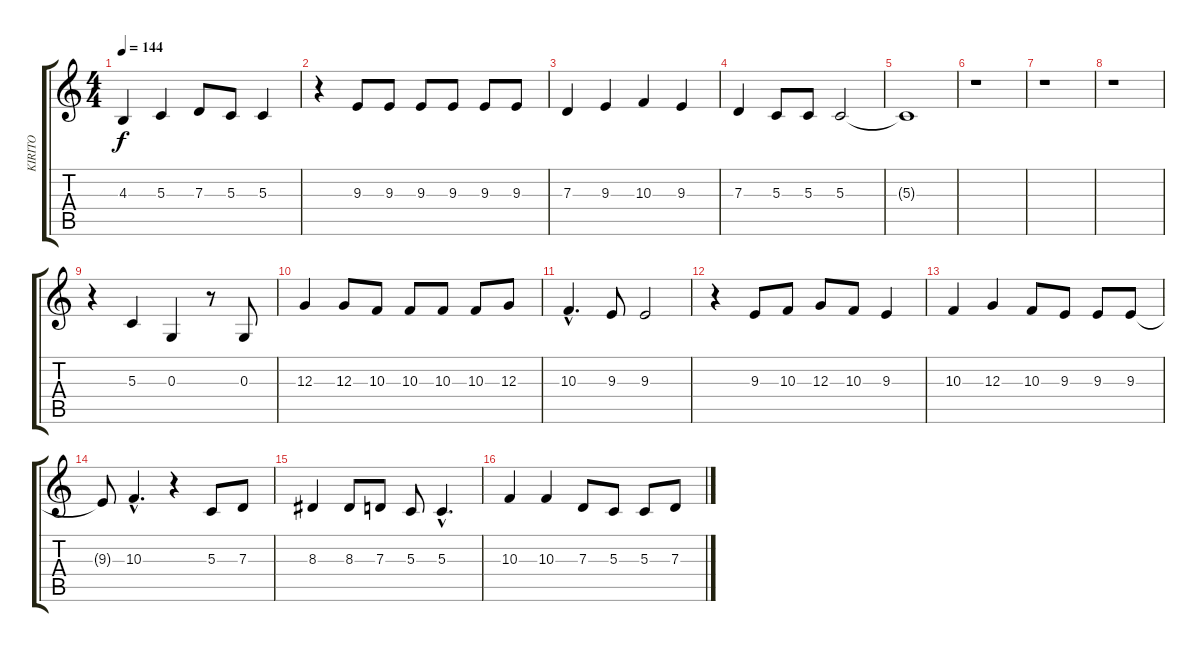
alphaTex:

\track ("KIRITO" "KIRITO") {instrument lead6voice}
\staff {score tabs}
\tuning (E4 B3 G3 D3 A2 E2) {hide}
\ts (4 4)
\tempo 144
\clef g2
\ks c
4.3.4{dy f} 5.3.4 7.3.8 5.3.8 5.3.4 |
r.4 9.3.8 9.3.8 9.3.8 9.3.8 9.3.8 9.3.8 |
7.3.4 9.3.4 10.3.4 9.3.4 |
7.3.4 5.3.8 5.3.8 5.3.2 |
5.3{t}.1 |
r.1 |
r.1 |
r.1 |
r.4 5.3.4 0.3.4 r.8 0.3.8 |
12.3.4 12.3.8 10.3.8 10.3.8 10.3.8 10.3.8 12.3.8 |
10.3{hac}.4{d} 9.3.8 9.3.2 |
r.4 9.3.8 10.3.8 12.3.8 10.3.8 9.3.4 |
10.3.4 12.3.4 10.3.8 9.3.8 9.3.8 9.3.8 |
9.3{t}.8 10.3{hac}.4{d} r.4 5.3.8 7.3.8 |
8.3.4 8.3.8 7.3.8 5.3.8 5.3{hac}.4{d} |
10.3.4 10.3.4 7.3.8 5.3.8 5.3.8 7.3.8
